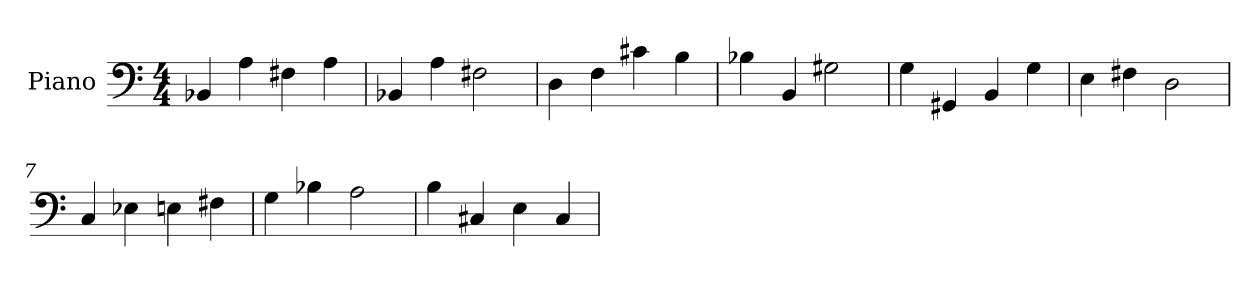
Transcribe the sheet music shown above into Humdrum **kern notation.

**kern
*part1
*staff1
*I"Piano
*I'Pno.
*clefF4
*k[]
*M4/4
*MM120
=1
4BB-X/
4A\
4F#X\
4A\
=2
4BB-X/
4A\
2F#X\
=3
4D\
4F\
4c#X\
4B\
=4
4B-X\
4BB/
2G#X\
=5
4G\
4GG#X/
4BB/
4G\
=6
4E\
4F#X\
2D\
=7
4C/
4E-X\
4En\
4F#X\
=8
4G\
4B-X\
2A\
!!LO:LB:g=z
=9
4B\
4C#X/
4E\
4C#/
=
*-
